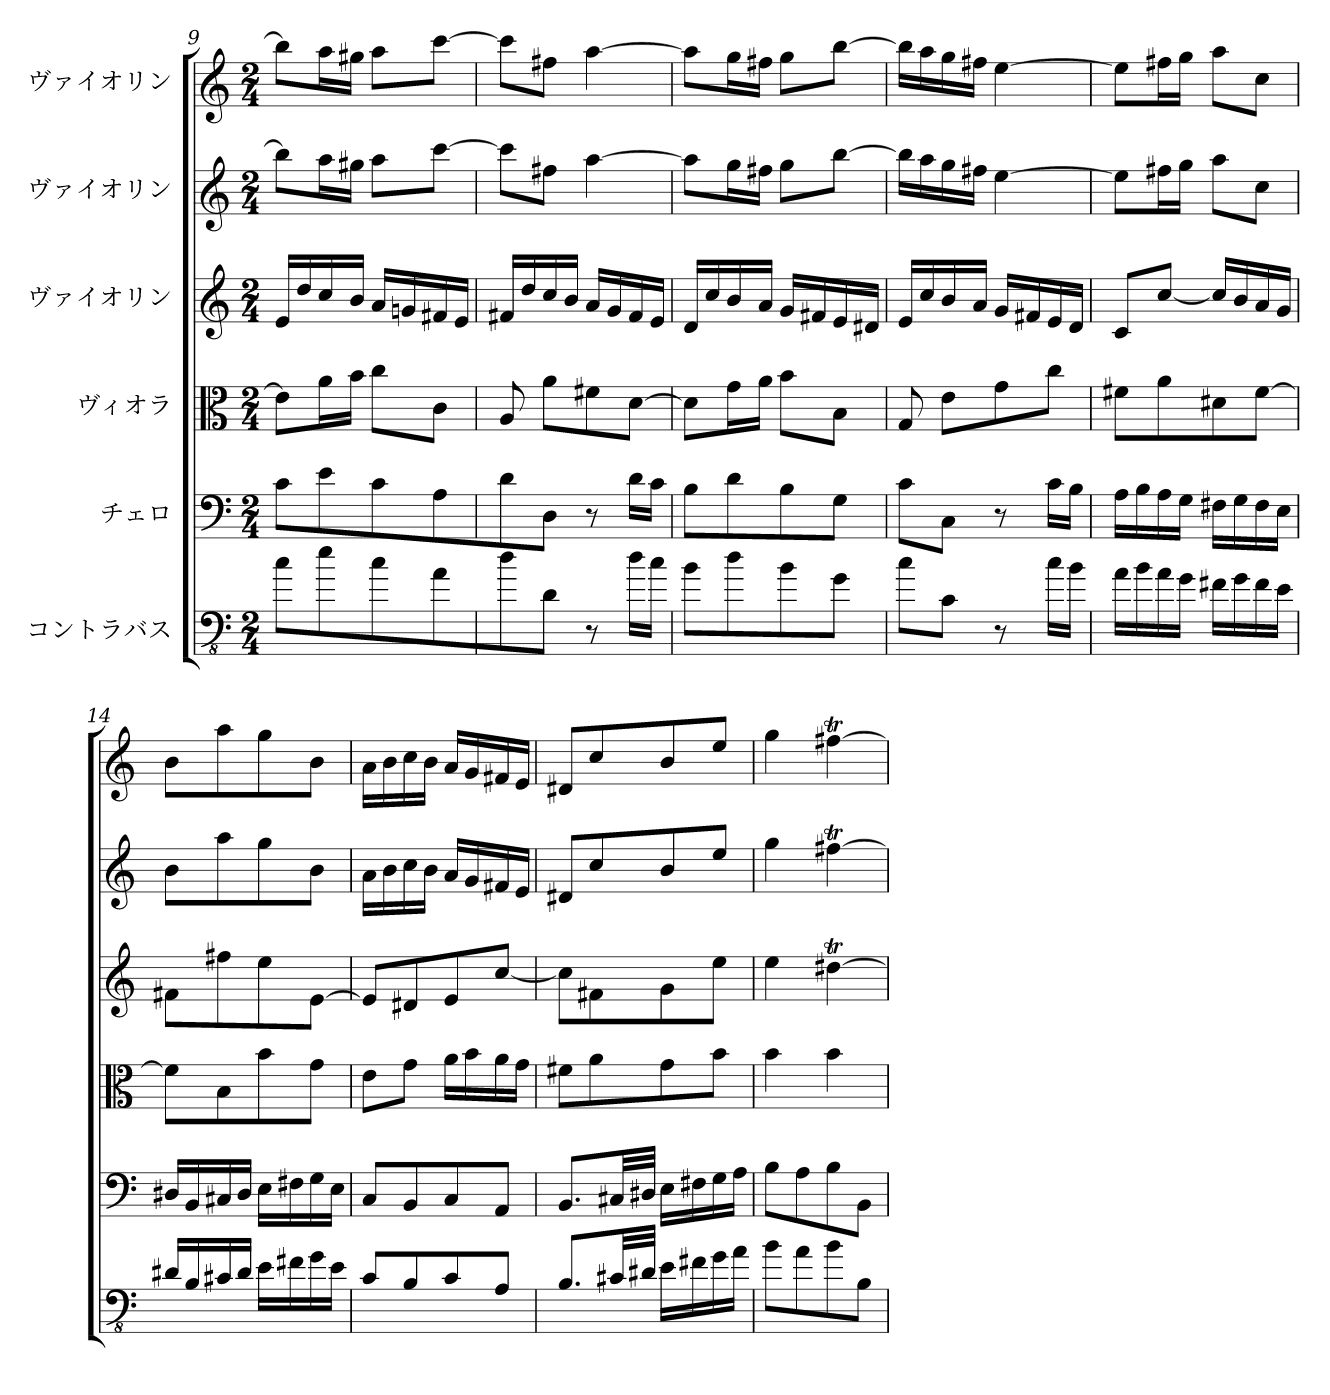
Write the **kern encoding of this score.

**kern	**kern	**kern	**kern	**kern	**kern
*part6	*part5	*part4	*part3	*part2	*part1
*staff6	*staff5	*staff4	*staff3	*staff2	*staff1
*I"コントラバス	*I"チェロ	*I"ヴィオラ	*I"ヴァイオリン	*I"ヴァイオリン	*I"ヴァイオリン
*clefFv4	*clefF4	*clefC3	*clefG2	*clefG2	*clefG2
*ITrd7c12	*	*	*	*	*
*k[]	*k[]	*k[]	*k[]	*k[]	*k[]
*M2/4	*M2/4	*M2/4	*M2/4	*M2/4	*M2/4
=9	=9	=9	=9	=9	=9
8C\L	8c\L	8e\L]	16e/LL	8bb\L]	8bb\L]
.	.	.	16dd/	.	.
8E\	8e\	16a\L	16cc/	16aa\L	16aa\L
.	.	16b\JJ	16b/JJ	16gg#X\JJ	16gg#X\JJ
8C\	8c\	8cc\L	16a/LL	8aa\L	8aa\L
.	.	.	16gn/	.	.
8AA\	8A\	8c\J	16f#X/	[8ccc\J	[8ccc\J
.	.	.	16e/JJ	.	.
!!LO:PB:g=z
=10	=10	=10	=10	=10	=10
8D\	8d\	8A/	16f#X/LL	8ccc\L]	8ccc\L]
.	.	.	16dd/	.	.
8DD\J	8D\J	8a\L	16cc/	8ff#X\J	8ff#X\J
.	.	.	16b/JJ	.	.
8r	8r	8f#X\	16a/LL	[4aa\	[4aa\
.	.	.	16g/	.	.
16D\LL	16d\LL	[8d\J	16f#/	.	.
16C\JJ	16c\JJ	.	16e/JJ	.	.
=11	=11	=11	=11	=11	=11
8BB\L	8B\L	8d\L]	16d/LL	8aa\L]	8aa\L]
.	.	.	16cc/	.	.
8D\	8d\	16g\L	16b/	16gg\L	16gg\L
.	.	16a\JJ	16a/JJ	16ff#X\JJ	16ff#X\JJ
8BB\	8B\	8b\L	16g/LL	8gg\L	8gg\L
.	.	.	16f#X/	.	.
8GG\J	8G\J	8B\J	16e/	[8bb\J	[8bb\J
.	.	.	16d#X/JJ	.	.
=12	=12	=12	=12	=12	=12
8C\L	8c\L	8G/	16e/LL	16bb\LL]	16bb\LL]
.	.	.	16cc/	16aa\	16aa\
8CC\J	8C\J	8e\L	16b/	16gg\	16gg\
.	.	.	16a/JJ	16ff#X\JJ	16ff#X\JJ
8r	8r	8g\	16g/LL	[4ee\	[4ee\
.	.	.	16f#X/	.	.
16C\LL	16c\LL	8cc\J	16e/	.	.
16BB\JJ	16B\JJ	.	16d/JJ	.	.
=13	=13	=13	=13	=13	=13
16AA\LL	16A\LL	8f#X\L	8c/L	8ee\L]	8ee\L]
16BB\	16B\	.	.	.	.
16AA\	16A\	8a\	[8cc/J	16ff#X\L	16ff#X\L
16GG\JJ	16G\JJ	.	.	16gg\JJ	16gg\JJ
16FF#X\LL	16F#X\LL	8d#X\	16cc/LL]	8aa\L	8aa\L
16GG\	16G\	.	16b/	.	.
16FF#\	16F#\	[8f#\J	16a/	8cc\J	8cc\J
16EE\JJ	16E\JJ	.	16g/JJ	.	.
!!LO:LB:g=z
=14	=14	=14	=14	=14	=14
16DD#X/LL	16D#X/LL	8f#\L]	8f#X\L	8b\L	8b\L
16BBB/	16BB/	.	.	.	.
16CC#X/	16C#X/	8B\	8ff#X\	8aa\	8aa\
16DD#/JJ	16D#/JJ	.	.	.	.
16EE\LL	16E\LL	8b\	8ee\	8gg\	8gg\
16FF#X\	16F#X\	.	.	.	.
16GG\	16G\	8g\J	[8e\J	8b\J	8b\J
16EE\JJ	16E\JJ	.	.	.	.
=15	=15	=15	=15	=15	=15
8CC/L	8C/L	8e\L	8e/L]	16a\LL	16a\LL
.	.	.	.	16b\	16b\
8BBB/	8BB/	8g\J	8d#X/	16cc\	16cc\
.	.	.	.	16b\JJ	16b\JJ
8CC/	8C/	16a\LL	8e/	16a/LL	16a/LL
.	.	16b\	.	16g/	16g/
8AAA/J	8AA/J	16a\	[8cc/J	16f#X/	16f#X/
.	.	16g\JJ	.	16e/JJ	16e/JJ
=16	=16	=16	=16	=16	=16
8.BBB/L	8.BB/L	8f#X\L	8cc\L]	8d#X/L	8d#X/L
.	.	8a\	8f#X\	8cc/	8cc/
32CC#X/LL	32C#X/LL	.	.	.	.
32DD#X/JJJ	32D#X/JJJ	.	.	.	.
16EE\LL	16E\LL	8g\	8g\	8b/	8b/
16FF#X\	16F#X\	.	.	.	.
16GG\	16G\	8b\J	8ee\J	8ee/J	8ee/J
16AA\JJ	16A\JJ	.	.	.	.
=17	=17	=17	=17	=17	=17
8BB\L	8B\L	4b\	4ee\	4gg\	4gg\
8AA\	8A\	.	.	.	.
8BB\	8B\	4b\	[4dd#Xt\	[4ff#Xt\	[4ff#Xt\
8BBB\J	8BB\J	.	.	.	.
=	=	=	=	=	=
*-	*-	*-	*-	*-	*-
